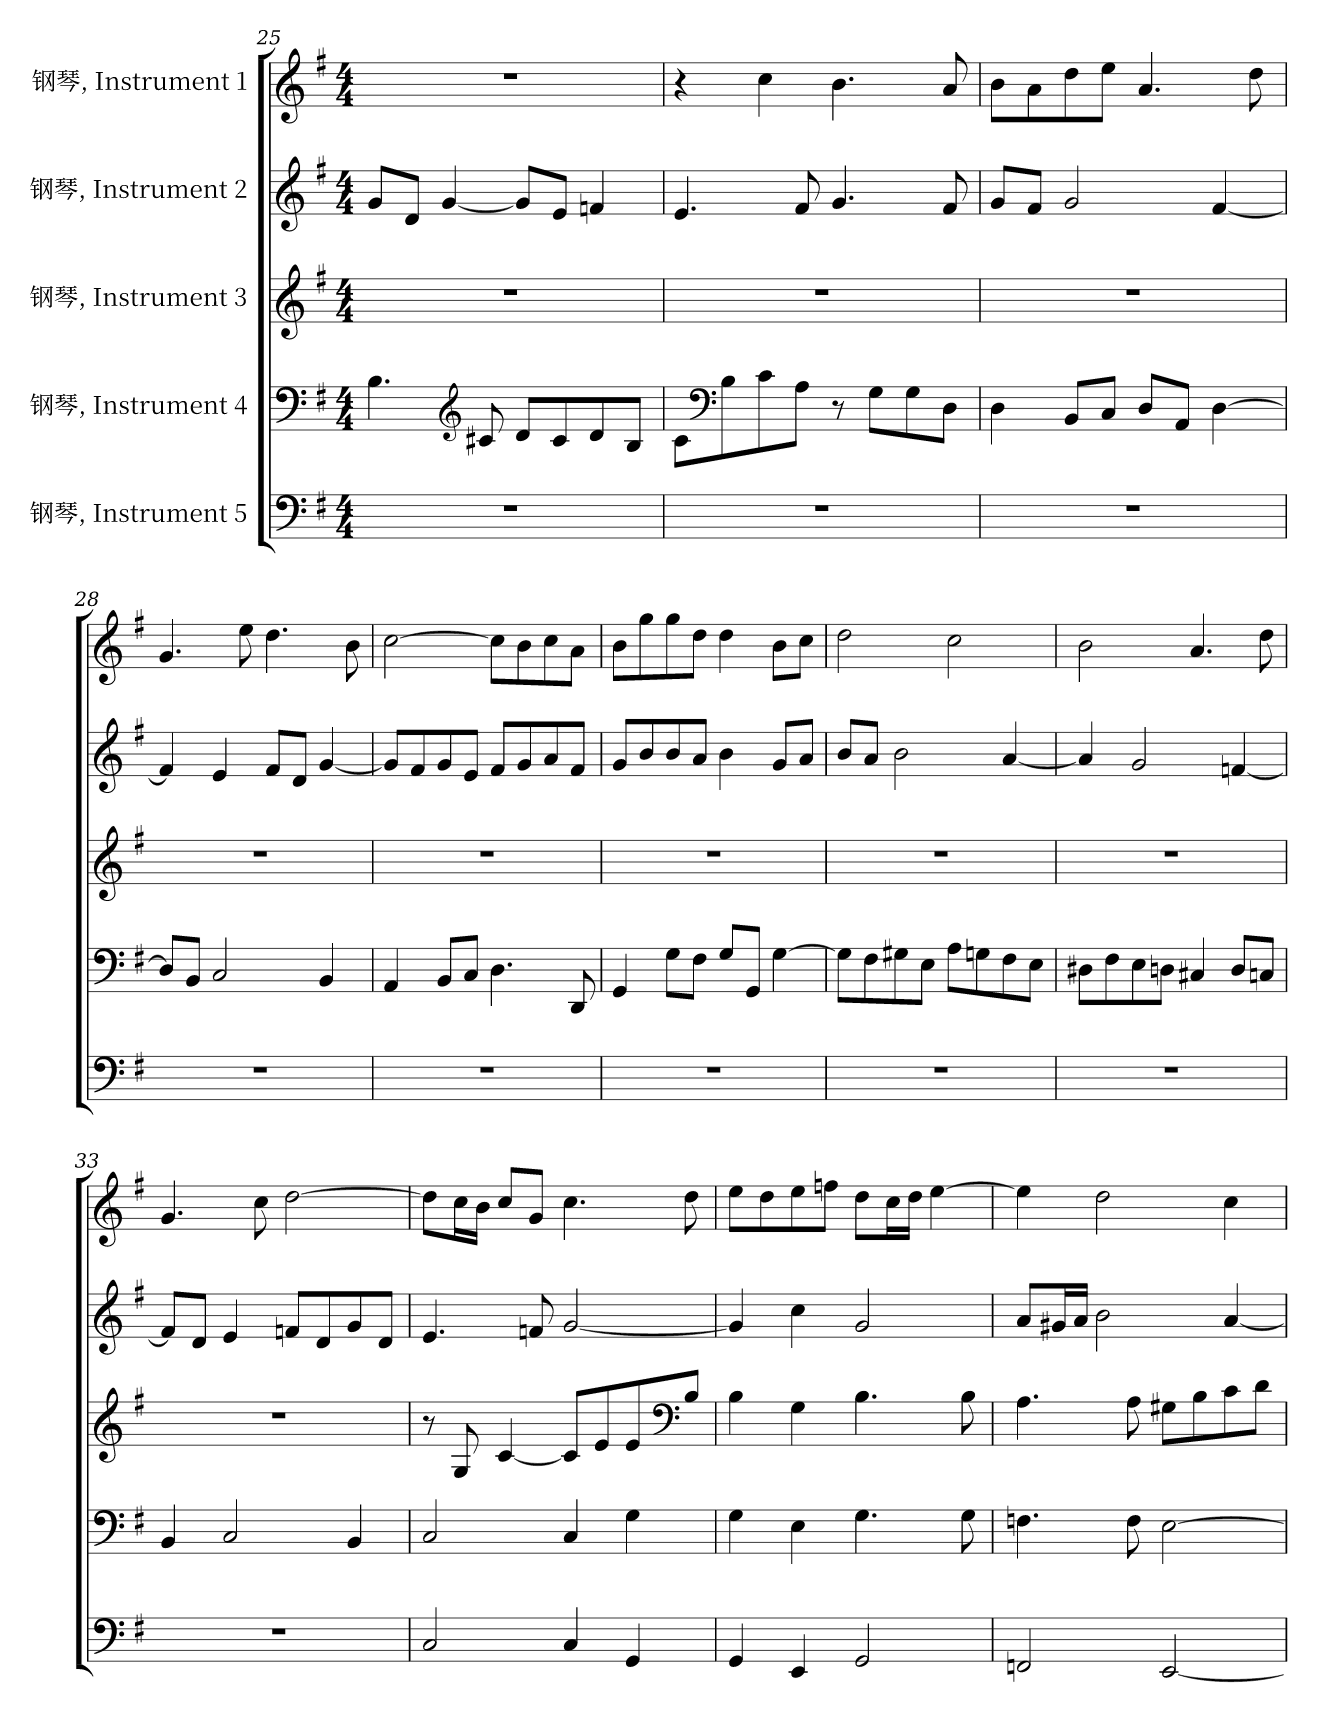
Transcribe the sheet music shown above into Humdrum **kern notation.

**kern	**kern	**kern	**kern	**kern
*part5	*part4	*part3	*part2	*part1
*staff5	*staff4	*staff3	*staff2	*staff1
*I"钢琴, Instrument 5	*I"钢琴, Instrument 4	*I"钢琴, Instrument 3	*I"钢琴, Instrument 2	*I"钢琴, Instrument 1
*clefF4	*clefF4	*clefG2	*clefG2	*clefG2
*k[f#]	*k[f#]	*k[f#]	*k[f#]	*k[f#]
*M4/4	*M4/4	*M4/4	*M4/4	*M4/4
=25	=25	=25	=25	=25
1r	4.B\	1r	8g/L	1r
.	.	.	8d/J	.
.	.	.	[4g/	.
*	*clefG2	*	*	*
.	8c#X/	.	.	.
.	8d/L	.	8g/L]	.
.	8c#/	.	8e/J	.
.	8d/	.	4fn/	.
.	8B/J	.	.	.
!!LO:PB:g=z
=26	=26	=26	=26	=26
1r	8c\L	1r	4.e/	4r
*	*clefF4	*	*	*
.	8B\	.	.	.
.	8c\	.	.	4cc\
.	8A\J	.	8f#/	.
.	8r	.	4.g/	4.b\
.	8G\L	.	.	.
.	8G\	.	.	.
.	8D\J	.	8f#/	8a/
=27	=27	=27	=27	=27
1r	4D\	1r	8g/L	8b\L
.	.	.	8f#/J	8a\
.	8BB/L	.	2g/	8dd\
.	8C/J	.	.	8ee\J
.	8D/L	.	.	4.a/
.	8AA/J	.	.	.
.	[4D\	.	[4f#/	.
.	.	.	.	8dd\
=28	=28	=28	=28	=28
1r	8D/L]	1r	4f#/]	4.g/
.	8BB/J	.	.	.
.	2C/	.	4e/	.
.	.	.	.	8ee\
.	.	.	8f#/L	4.dd\
.	.	.	8d/J	.
.	4BB/	.	[4g/	.
.	.	.	.	8b\
=29	=29	=29	=29	=29
1r	4AA/	1r	8g/L]	[2cc\
.	.	.	8f#/	.
.	8BB/L	.	8g/	.
.	8C/J	.	8e/J	.
.	4.D\	.	8f#/L	8cc\L]
.	.	.	8g/	8b\
.	.	.	8a/	8cc\
.	8DD/	.	8f#/J	8a\J
=30	=30	=30	=30	=30
1r	4GG/	1r	8g/L	8b\L
.	.	.	8b/	8gg\
.	8G\L	.	8b/	8gg\
.	8F#\J	.	8a/J	8dd\J
.	8G/L	.	4b\	4dd\
.	8GG/J	.	.	.
.	[4G\	.	8g/L	8b\L
.	.	.	8a/J	8cc\J
!!LO:LB:g=z
=31	=31	=31	=31	=31
1r	8G\L]	1r	8b/L	2dd\
.	8F#\	.	8a/J	.
.	8G#X\	.	2b\	.
.	8E\J	.	.	.
.	8A\L	.	.	2cc\
.	8Gn\	.	.	.
.	8F#\	.	[4a/	.
.	8E\J	.	.	.
=32	=32	=32	=32	=32
1r	8D#X\L	1r	4a/]	2b\
.	8F#\	.	.	.
.	8E\	.	2g/	.
.	8Dn\J	.	.	.
.	4C#X/	.	.	4.a/
.	8D/L	.	[4fn/	.
.	8Cn/J	.	.	8dd\
=33	=33	=33	=33	=33
1r	4BB/	1r	8f/L]	4.g/
.	.	.	8d/J	.
.	2C/	.	4e/	.
.	.	.	.	8cc\
.	.	.	8fn/L	[2dd\
.	.	.	8d/	.
.	4BB/	.	8g/	.
.	.	.	8d/J	.
=34	=34	=34	=34	=34
2C/	2C/	8r	4.e/	8dd\L]
.	.	8G/	.	16cc\L
.	.	.	.	16b\JJ
.	.	[4c/	.	8cc/L
.	.	.	8fn/	8g/J
4C/	4C/	8c/L]	[2g/	4.cc\
.	.	8e/	.	.
4GG/	4G\	8e/	.	.
*	*	*clefF4	*	*
.	.	8B/J	.	8dd\
!!LO:PB:g=z
=35	=35	=35	=35	=35
4GG/	4G\	4B\	4g/]	8ee\L
.	.	.	.	8dd\
4EE/	4E\	4G\	4cc\	8ee\
.	.	.	.	8ffn\J
2GG/	4.G\	4.B\	2g/	8dd\L
.	.	.	.	16cc\L
.	.	.	.	16dd\JJ
.	.	.	.	[4ee\
.	8G\	8B\	.	.
=36	=36	=36	=36	=36
2FFn/	4.Fn\	4.A\	8a/L	4ee\]
.	.	.	16g#X/L	.
.	.	.	16a/JJ	.
.	.	.	2b\	2dd\
.	8F\	8A\	.	.
[2EE/	[2E\	8G#X\L	.	.
.	.	8B\	.	.
.	.	8c\	[4a/	4cc\
.	.	8d\J	.	.
=	=	=	=	=
*-	*-	*-	*-	*-
